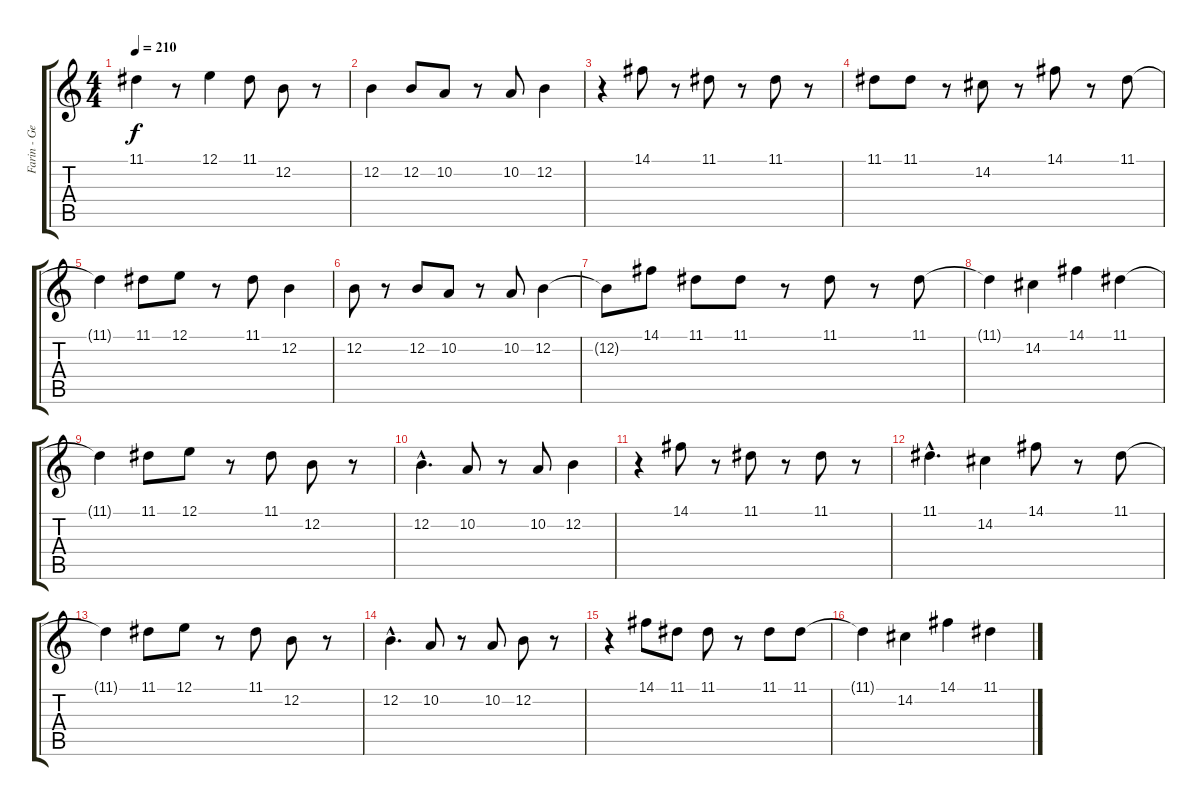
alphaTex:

\track ("Farin - Gesang" "Farin - Ge") {instrument tenorsax}
\staff {score tabs}
\tuning (E4 B3 G3 D3 A2 E2) {hide}
\ts (4 4)
\tempo 210
\clef g2
\ks c
11.1{t}.4{dy f} r.8 12.1.4 11.1.8 12.2.8 r.8 |
12.2.4 12.2.8 10.2.8 r.8 10.2.8 12.2.4 |
r.4 14.1.8 r.8 11.1.8 r.8 11.1.8 r.8 |
11.1.8 11.1.8 r.8 14.2.8 r.8 14.1.8 r.8 11.1.8 |
11.1{t}.4 11.1.8 12.1.8 r.8 11.1.8 12.2.4 |
12.2.8 r.8 12.2.8 10.2.8 r.8 10.2.8 12.2.4 |
12.2{t}.8 14.1.8 11.1.8 11.1.8 r.8 11.1.8 r.8 11.1.8 |
11.1{t}.4 14.2.4 14.1.4 11.1.4 |
11.1{t}.4 11.1.8 12.1.8 r.8 11.1.8 12.2.8 r.8 |
12.2{hac}.4{d} 10.2.8 r.8 10.2.8 12.2.4 |
r.4 14.1.8 r.8 11.1.8 r.8 11.1.8 r.8 |
11.1{hac}.4{d} 14.2.4 14.1.8 r.8 11.1.8 |
11.1{t}.4 11.1.8 12.1.8 r.8 11.1.8 12.2.8 r.8 |
12.2{hac}.4{d} 10.2.8 r.8 10.2.8 12.2.8 r.8 |
r.4 14.1.8 11.1.8 11.1.8 r.8 11.1.8 11.1.8 |
11.1{t}.4 14.2.4 14.1.4 11.1.4
